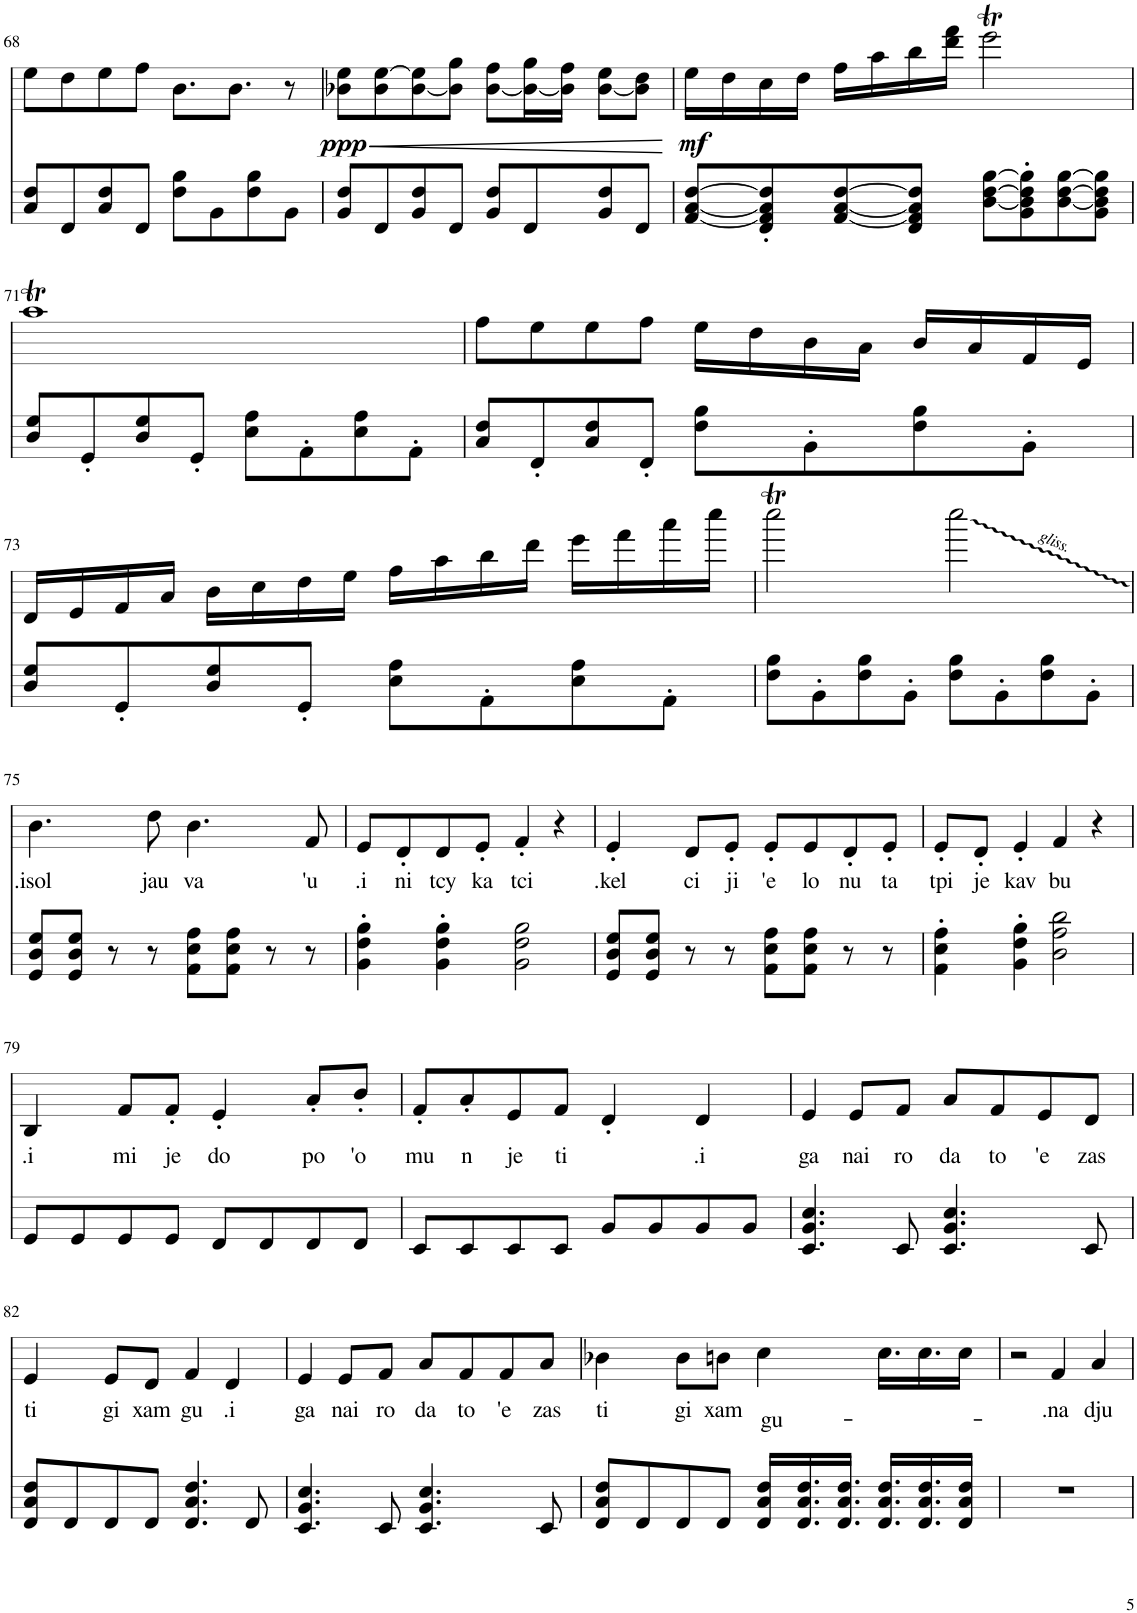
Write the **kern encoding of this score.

**kern	**kern	**text	**dynam
*part2	*part1	*part1	*part1
*staff2	*staff1	*staff1	*staff1
*I"Piano	*I"Piano	*	*
*I'Pno	*I'Pno	*	*
!!LO:PB:g=z
*clefF4	*clefG2	*	*
*k[f#c#]	*k[f#c#]	*	*
*M4/4	*M4/4	*	*
=68	=68	=68	=68
8C#/ 8F#/L	8ee\L	.	.
8FF#/	8dd\	.	.
8C#/ 8F#/	8ee\	.	.
8FF#/J	8ff#\J	.	.
8F#\ 8B\L	8.b\L	.	.
8BB\	.	.	.
.	8.b\J	.	.
8F#\ 8B\	.	.	.
8BB\J	8r	.	.
=69	=69	=69	=69
!	!	!	!LO:HP:b
!	!	!	!LO:DY:n=1:b
8BB/ 8F#/L	8b-X\ 8ee\L	.	< ppp
8FF#/	8b-\ [8ee\	.	.
8BB/ 8F#/	[8b-\ 8ee\]	.	.
8FF#/J	8b-\] 8gg\J	.	.
8BB/ 8F#/L	[8b-\ 8ff#\L	.	.
8FF#/	16b-\_ 16gg\L	.	.
.	16b-\] 16ff#\JJ	.	.
8BB/ 8F#/	[8b-\ 8ee\L	.	.
8FF#/J	8b-\] 8dd\J	.	.
.	.	.	[
=70	=70	=70	=70
!	!	!	!LO:DY:b
[8AA/ [8C#/ [8F#/L	16ee\LL	.	mf
.	16dd\	.	.
8FF#/' 8AA/]' 8C#/]' 8F#/]'	16cc#\	.	.
.	16dd\JJ	.	.
[8AA/ [8C#/ [8F#/	16ff#\LL	.	.
.	16aa\	.	.
8FF#/ 8AA/] 8C#/] 8F#/]J	16bb\	.	.
.	16ddd\ 16fff#\JJ	.	.
[8D\ [8F#\ [8B\L	2eeeT\	.	.
8BB\' 8D\]' 8F#\]' 8B\]'	.	.	.
[8D\ [8F#\ [8B\	.	.	.
8BB\ 8D\] 8F#\] 8B\]J	.	.	.
!!LO:LB:g=z
=71	=71	=71	=71
8D/ 8G/L	1aaT	.	.
8GG'/	.	.	.
8D/ 8G/	.	.	.
8GG'/J	.	.	.
8E\ 8A\L	.	.	.
8AA'\	.	.	.
8E\ 8A\	.	.	.
8AA'\J	.	.	.
=72	=72	=72	=72
8C#/ 8F#/L	8ff#\L	.	.
8FF#'/	8ee\	.	.
8C#/ 8F#/	8ee\	.	.
8FF#'/J	8ff#\J	.	.
8F#\ 8B\L	16ee\LL	.	.
.	16dd\	.	.
8BB'\	16b\	.	.
.	16a\JJ	.	.
8F#\ 8B\	16b/LL	.	.
.	16a/	.	.
8BB'\J	16f#/	.	.
.	16e/JJ	.	.
!!LO:LB:g=z
=73	=73	=73	=73
8D/ 8G/L	16d/LL	.	.
.	16e/	.	.
8GG'/	16f#/	.	.
.	16a/JJ	.	.
8D/ 8G/	16b\LL	.	.
.	16cc#\	.	.
8GG'/J	16dd\	.	.
.	16ee\JJ	.	.
8E\ 8A\L	16ff#\LL	.	.
.	16aa\	.	.
8AA'\	16bb\	.	.
.	16ddd\JJ	.	.
8E\ 8A\	16eee\LL	.	.
.	16fff#\	.	.
8AA'\J	16aaa\	.	.
.	16cccc#\JJ	.	.
=74	=74	=74	=74
8F#\ 8B\L	2cccc#t\	.	.
8BB'\	.	.	.
8F#\ 8B\	.	.	.
8BB'\J	.	.	.
8F#\ 8B\L	2cccc#\	.	.
8BB'\	.	.	.
8F#\ 8B\	.	.	.
8BB'\J	.	.	.
!!LO:LB:g=z
=75	=75	=75	=75
!	!	!LO:LY:b	!
8GG/ 8D/ 8G/L	4.b\	.isol	.
8GG/ 8D/ 8G/J	.	.	.
8r	.	.	.
!	!	!LO:LY:b	!
8r	8dd\	jau	.
!	!	!LO:LY:b	!
8AA\ 8E\ 8A\L	4.b\	va	.
8AA\ 8E\ 8A\J	.	.	.
8r	.	.	.
!	!	!LO:LY:b	!
8r	8f#/	'u	.
=76	=76	=76	=76
!	!	!LO:LY:b	!
4BB\' 4F#\' 4B\'	8e/L	.i	.
!	!	!LO:LY:b	!
.	8d'/	ni	.
!	!	!LO:LY:b	!
4BB\' 4F#\' 4B\'	8d/	tcy	.
!	!	!LO:LY:b	!
.	8e'/J	ka	.
!	!	!LO:LY:b	!
2BB\ 2F#\ 2B\	4f#'/	tci	.
.	4r	.	.
=77	=77	=77	=77
!	!	!LO:LY:b	!
8GG/ 8D/ 8G/L	4e'/	.kel	.
8GG/ 8D/ 8G/J	.	.	.
!	!	!LO:LY:b	!
8r	8d/L	ci	.
!	!	!LO:LY:b	!
8r	8e'/J	ji	.
!	!	!LO:LY:b	!
8AA\ 8E\ 8A\L	8e'/L	'e	.
!	!	!LO:LY:b	!
8AA\ 8E\ 8A\J	8e/	lo	.
!	!	!LO:LY:b	!
8r	8d'/	nu	.
!	!	!LO:LY:b	!
8r	8e'/J	ta	.
=78	=78	=78	=78
!	!	!LO:LY:b	!
4AA\' 4E\' 4A\'	8e'/L	tpi	.
!	!	!LO:LY:b	!
.	8d'/J	je	.
!	!	!LO:LY:b	!
4BB\' 4F#\' 4B\'	4e'/	kav	.
!	!	!LO:LY:b	!
2D\ 2A\ 2d\	4f#/	bu	.
.	4r	.	.
!!LO:LB:g=z
=79	=79	=79	=79
!	!	!LO:LY:b	!
8GG/L	4B/	.i	.
8GG/	.	.	.
!	!	!LO:LY:b	!
8GG/	8f#/L	mi	.
!	!	!LO:LY:b	!
8GG/J	8f#'/J	je	.
!	!	!LO:LY:b	!
8FF#/L	4e'/	do	.
8FF#/	.	.	.
!	!	!LO:LY:b	!
8FF#/	8a'/L	po	.
!	!	!LO:LY:b	!
8FF#/J	8b'/J	'o	.
=80	=80	=80	=80
!	!	!LO:LY:b	!
8EE/L	8f#'/L	mu	.
!	!	!LO:LY:b	!
8EE/	8a'/	n	.
!	!	!LO:LY:b	!
8EE/	8e/	je	.
!	!	!LO:LY:b	!
8EE/J	8f#/J	ti	.
8BB/L	4d'/	.	.
8BB/	.	.	.
!	!	!LO:LY:b	!
8BB/	4d/	.i	.
8BB/J	.	.	.
=81	=81	=81	=81
!	!	!LO:LY:b	!
4.EE/ 4.BB/ 4.E/	4e/	ga	.
!	!	!LO:LY:b	!
.	8e/L	nai	.
!	!	!LO:LY:b	!
8EE/	8f#/J	ro	.
!	!	!LO:LY:b	!
4.EE/ 4.BB/ 4.E/	8a/L	da	.
!	!	!LO:LY:b	!
.	8f#/	to	.
!	!	!LO:LY:b	!
.	8e/	'e	.
!	!	!LO:LY:b	!
8EE/	8d/J	zas	.
!!LO:LB:g=z
=82	=82	=82	=82
!	!	!LO:LY:b	!
8FF#/ 8C#/ 8F#/L	4e/	ti	.
8FF#/	.	.	.
!	!	!LO:LY:b	!
8FF#/	8e/L	gi	.
!	!	!LO:LY:b	!
8FF#/J	8d/J	xam	.
!	!	!LO:LY:b	!
4.FF#/ 4.C#/ 4.F#/	4f#/	gu	.
!	!	!LO:LY:b	!
.	4d/	.i	.
8FF#/	.	.	.
=83	=83	=83	=83
!	!	!LO:LY:b	!
4.EE/ 4.BB/ 4.E/	4e/	ga	.
!	!	!LO:LY:b	!
.	8e/L	nai	.
!	!	!LO:LY:b	!
8EE/	8f#/J	ro	.
!	!	!LO:LY:b	!
4.EE/ 4.BB/ 4.E/	8a/L	da	.
!	!	!LO:LY:b	!
.	8f#/	to	.
!	!	!LO:LY:b	!
.	8f#/	'e	.
!	!	!LO:LY:b	!
8EE/	8a/J	zas	.
=84	=84	=84	=84
!	!	!LO:LY:b	!
8FF#/ 8C#/ 8F#/L	4b-X\	ti	.
8FF#/	.	.	.
!	!	!LO:LY:b	!
8FF#/	8b-\L	gi	.
!	!	!LO:LY:b	!
8FF#/J	8bn\J	xam	.
!	!	!LO:LY:b	!
16FF#/ 16C#/ 16F#/LL	4cc#\	gu-	.
16.FF#/ 16.C#/ 16.F#/	.	.	.
16.FF#/ 16.C#/ 16.F#/JJ	.	.	.
16.FF#/ 16.C#/ 16.F#/LL	16.cc#\LL	.	.
16.FF#/ 16.C#/ 16.F#/	16.cc#\	.	.
16FF#/ 16C#/ 16F#/JJ	16cc#\JJ	.	.
=85	=85	=85	=85
1r	2r	.	.
!	!	!LO:LY:b	!
.	4f#/	.na	.
!	!	!LO:LY:b	!
.	4a/	dju	.
=	=	=	=
*-	*-	*-	*-
